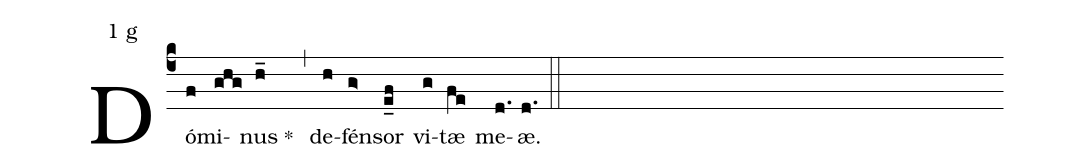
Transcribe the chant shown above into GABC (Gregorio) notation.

mode:1 g;
%%
(c4)Dó(f)mi(ghg)nus(h_) *()(,) de(h)fén(g>)sor(e_f) vi(g)tæ(fe) me(d.)æ.(d.) (::)
